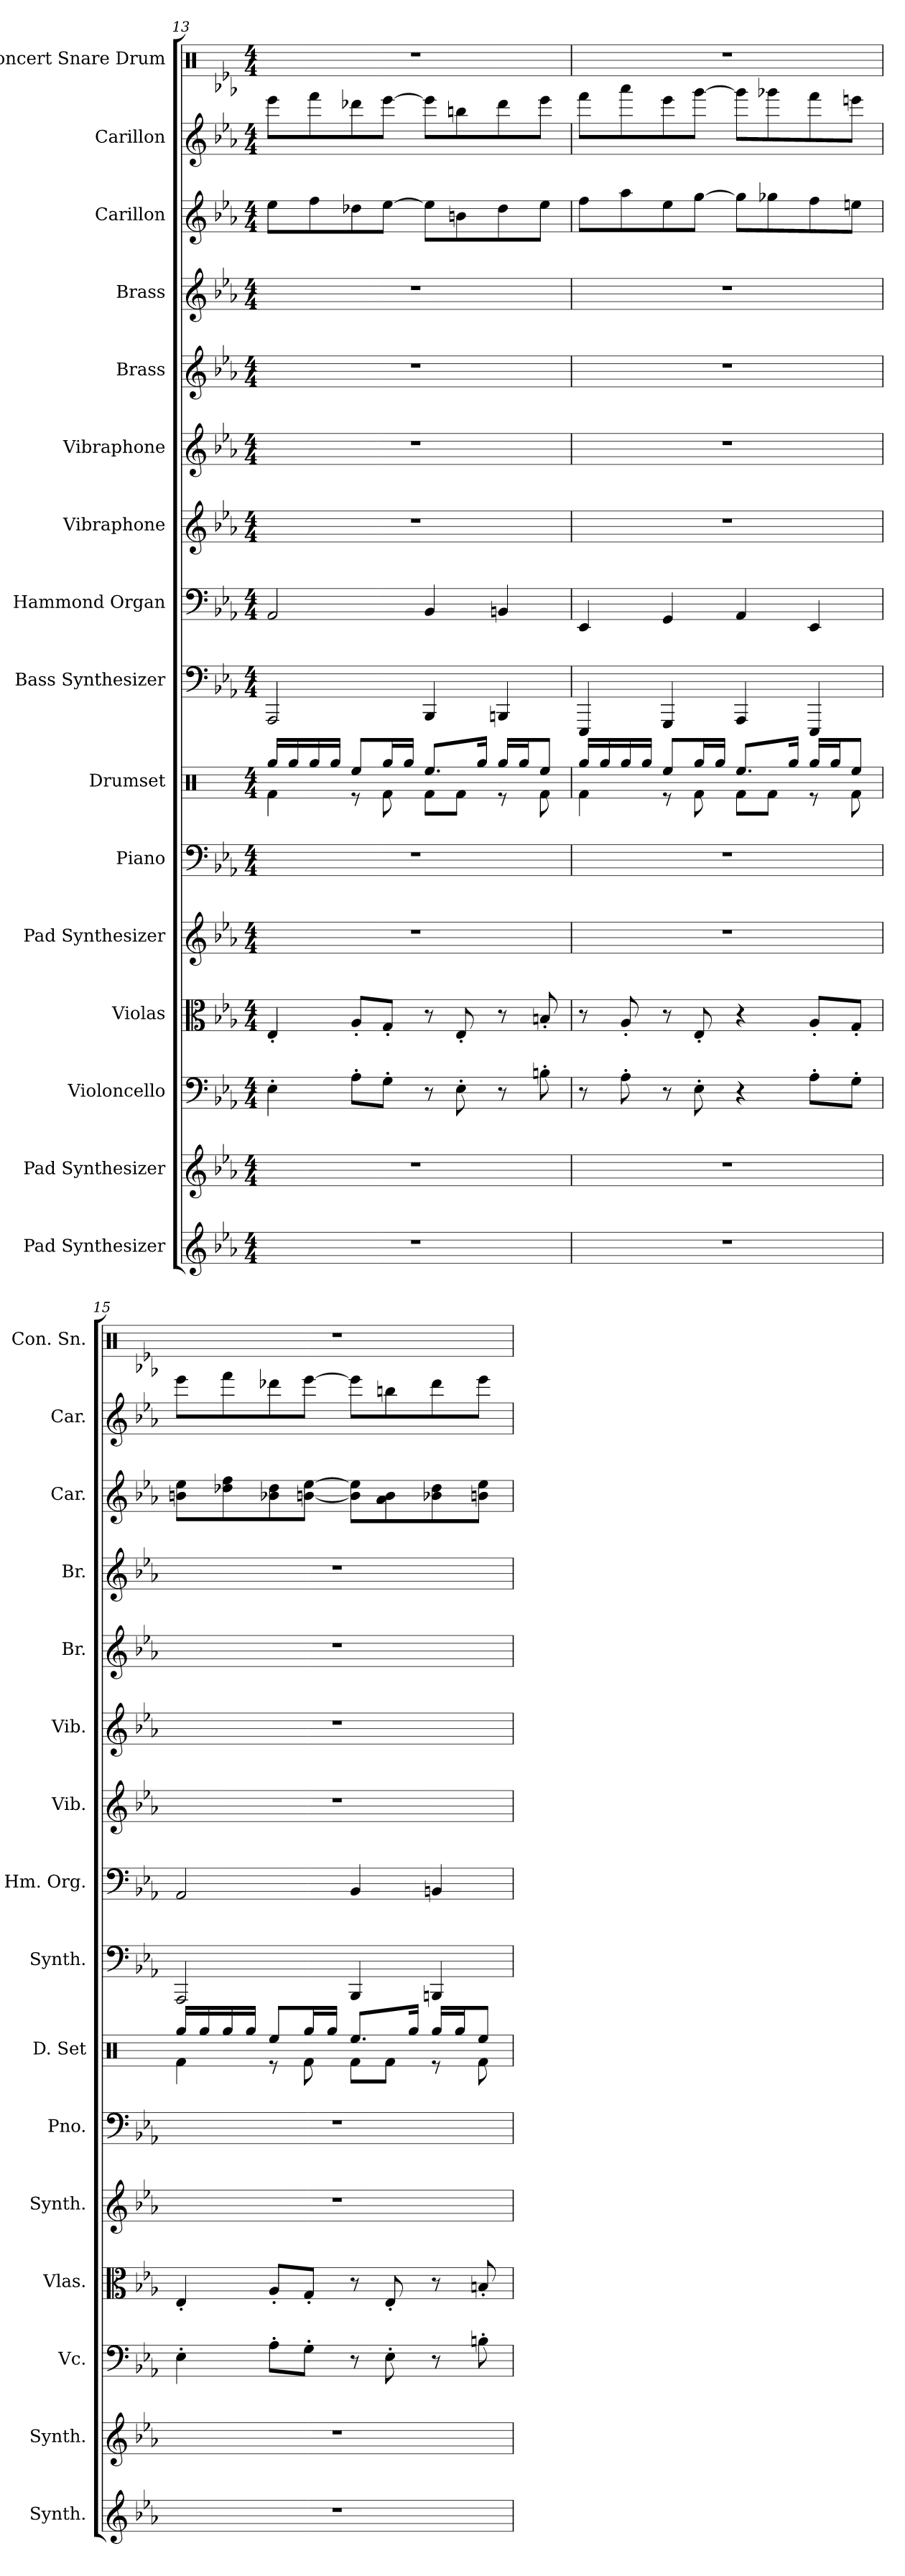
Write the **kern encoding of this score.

**kern	**kern	**kern	**kern	**kern	**kern	**kern	**kern	**kern	**kern	**kern	**kern	**kern	**kern	**kern	**kern
*part16	*part15	*part14	*part13	*part12	*part11	*part10	*part9	*part8	*part7	*part6	*part5	*part4	*part3	*part2	*part1
*staff16	*staff15	*staff14	*staff13	*staff12	*staff11	*staff10	*staff9	*staff8	*staff7	*staff6	*staff5	*staff4	*staff3	*staff2	*staff1
*I"Pad Synthesizer	*I"Pad Synthesizer	*I"Violoncello	*I"Violas	*I"Pad Synthesizer	*I"Piano	*I"Drumset	*I"Bass Synthesizer	*I"Hammond Organ	*I"Vibraphone	*I"Vibraphone	*I"Brass	*I"Brass	*I"Carillon	*I"Carillon	*I"Concert Snare Drum
*I'Synth.	*I'Synth.	*I'Vc.	*I'Vlas.	*I'Synth.	*I'Pno.	*I'D. Set	*I'Synth.	*I'Hm. Org.	*I'Vib.	*I'Vib.	*I'Br.	*I'Br.	*I'Car.	*I'Car.	*I'Con. Sn.
!!LO:PB:g=z
*clefG2	*clefG2	*clefF4	*clefC3	*clefG2	*clefF4	*clefX	*clefF4	*clefF4	*clefG2	*clefG2	*clefG2	*clefG2	*clefG2	*clefG2	*clefX
*k[b-e-a-]	*k[b-e-a-]	*k[b-e-a-]	*k[b-e-a-]	*k[b-e-a-]	*k[b-e-a-]	*k[]	*k[b-e-a-]	*k[b-e-a-]	*k[b-e-a-]	*k[b-e-a-]	*k[b-e-a-]	*k[b-e-a-]	*k[b-e-a-]	*k[b-e-a-]	*k[b-e-a-]
*M4/4	*M4/4	*M4/4	*M4/4	*M4/4	*M4/4	*M4/4	*M4/4	*M4/4	*M4/4	*M4/4	*M4/4	*M4/4	*M4/4	*M4/4	*M4/4
=13	=13	=13	=13	=13	=13	=13	=13	=13	=13	=13	=13	=13	=13	=13	=13
*	*	*	*	*	*	*^	*	*	*	*	*	*	*	*	*
1r	1r	4E-'\	4E-'/	1r	1r	16Rgg/LL	4Rf\	2AAA-/	2AA-/	1r	1r	1r	1r	8ee-\L	8eee-\L	1r
.	.	.	.	.	.	16Rgg/	.	.	.	.	.	.	.	.	.	.
.	.	.	.	.	.	16Rgg/	.	.	.	.	.	.	.	8ff\	8fff\	.
.	.	.	.	.	.	16Rgg/JJ	.	.	.	.	.	.	.	.	.	.
.	.	8A-'\L	8A-'/L	.	.	8Ree/L	8r	.	.	.	.	.	.	8dd-X\	8ddd-X\	.
.	.	8G'\J	8G'/J	.	.	16Rgg/L	8Rf\	.	.	.	.	.	.	[8ee-\J	[8eee-\J	.
.	.	.	.	.	.	16Rgg/JJ	.	.	.	.	.	.	.	.	.	.
.	.	8r	8r	.	.	8.Ree/L	8Rf\L	4BBB-/	4BB-/	.	.	.	.	8ee-\L]	8eee-\L]	.
.	.	8E-'\	8E-'/	.	.	.	8Rf\J	.	.	.	.	.	.	8bn\	8bbn\	.
.	.	.	.	.	.	16Rgg/Jk	.	.	.	.	.	.	.	.	.	.
.	.	8r	8r	.	.	16Rgg/LL	8r	4BBBn/	4BBn/	.	.	.	.	8dd-\	8ddd-\	.
.	.	.	.	.	.	16Rgg/J	.	.	.	.	.	.	.	.	.	.
.	.	8Bn'\	8Bn'/	.	.	8Ree/J	8Rf\	.	.	.	.	.	.	8ee-\J	8eee-\J	.
=14	=14	=14	=14	=14	=14	=14	=14	=14	=14	=14	=14	=14	=14	=14	=14	=14
1r	1r	8r	8r	1r	1r	16Rgg/LL	4Rf\	4EEE-/	4EE-/	1r	1r	1r	1r	8ff\L	8fff\L	1r
.	.	.	.	.	.	16Rgg/	.	.	.	.	.	.	.	.	.	.
.	.	8A-'\	8A-'/	.	.	16Rgg/	.	.	.	.	.	.	.	8aa-\	8aaa-\	.
.	.	.	.	.	.	16Rgg/JJ	.	.	.	.	.	.	.	.	.	.
.	.	8r	8r	.	.	8Ree/L	8r	4GGG/	4GG/	.	.	.	.	8ee-\	8eee-\	.
.	.	8E-'\	8E-'/	.	.	16Rgg/L	8Rf\	.	.	.	.	.	.	[8gg\J	[8ggg\J	.
.	.	.	.	.	.	16Rgg/JJ	.	.	.	.	.	.	.	.	.	.
.	.	4r	4r	.	.	8.Ree/L	8Rf\L	4AAA-/	4AA-/	.	.	.	.	8gg\L]	8ggg\L]	.
.	.	.	.	.	.	.	8Rf\J	.	.	.	.	.	.	8gg-X\	8ggg-X\	.
.	.	.	.	.	.	16Rgg/Jk	.	.	.	.	.	.	.	.	.	.
.	.	8A-'\L	8A-'/L	.	.	16Rgg/LL	8r	4EEE-/	4EE-/	.	.	.	.	8ff\	8fff\	.
.	.	.	.	.	.	16Rgg/J	.	.	.	.	.	.	.	.	.	.
.	.	8G'\J	8G'/J	.	.	8Ree/J	8Rf\	.	.	.	.	.	.	8een\J	8eeen\J	.
!!LO:PB:g=z
=15	=15	=15	=15	=15	=15	=15	=15	=15	=15	=15	=15	=15	=15	=15	=15	=15
1r	1r	4E-'\	4E-'/	1r	1r	16Rgg/LL	4Rf\	2AAA-/	2AA-/	1r	1r	1r	1r	8bn\ 8ee-\L	8eee-\L	1r
.	.	.	.	.	.	16Rgg/	.	.	.	.	.	.	.	.	.	.
.	.	.	.	.	.	16Rgg/	.	.	.	.	.	.	.	8dd-X\ 8ff\	8fff\	.
.	.	.	.	.	.	16Rgg/JJ	.	.	.	.	.	.	.	.	.	.
.	.	8A-'\L	8A-'/L	.	.	8Ree/L	8r	.	.	.	.	.	.	8b-X\ 8dd-\	8ddd-X\	.
.	.	8G'\J	8G'/J	.	.	16Rgg/L	8Rf\	.	.	.	.	.	.	[8bn\ [8ee-\J	[8eee-\J	.
.	.	.	.	.	.	16Rgg/JJ	.	.	.	.	.	.	.	.	.	.
.	.	8r	8r	.	.	8.Ree/L	8Rf\L	4BBB-/	4BB-/	.	.	.	.	8b\] 8ee-\]L	8eee-\L]	.
.	.	8E-'\	8E-'/	.	.	.	8Rf\J	.	.	.	.	.	.	8a-\ 8b\	8bbn\	.
.	.	.	.	.	.	16Rgg/Jk	.	.	.	.	.	.	.	.	.	.
.	.	8r	8r	.	.	16Rgg/LL	8r	4BBBn/	4BBn/	.	.	.	.	8b-X\ 8dd-\	8ddd-\	.
.	.	.	.	.	.	16Rgg/J	.	.	.	.	.	.	.	.	.	.
.	.	8Bn'\	8Bn'/	.	.	8Ree/J	8Rf\	.	.	.	.	.	.	8bn\ 8ee-\J	8eee-\J	.
*	*	*	*	*	*	*v	*v	*	*	*	*	*	*	*	*	*
=	=	=	=	=	=	=	=	=	=	=	=	=	=	=	=
*-	*-	*-	*-	*-	*-	*-	*-	*-	*-	*-	*-	*-	*-	*-	*-
